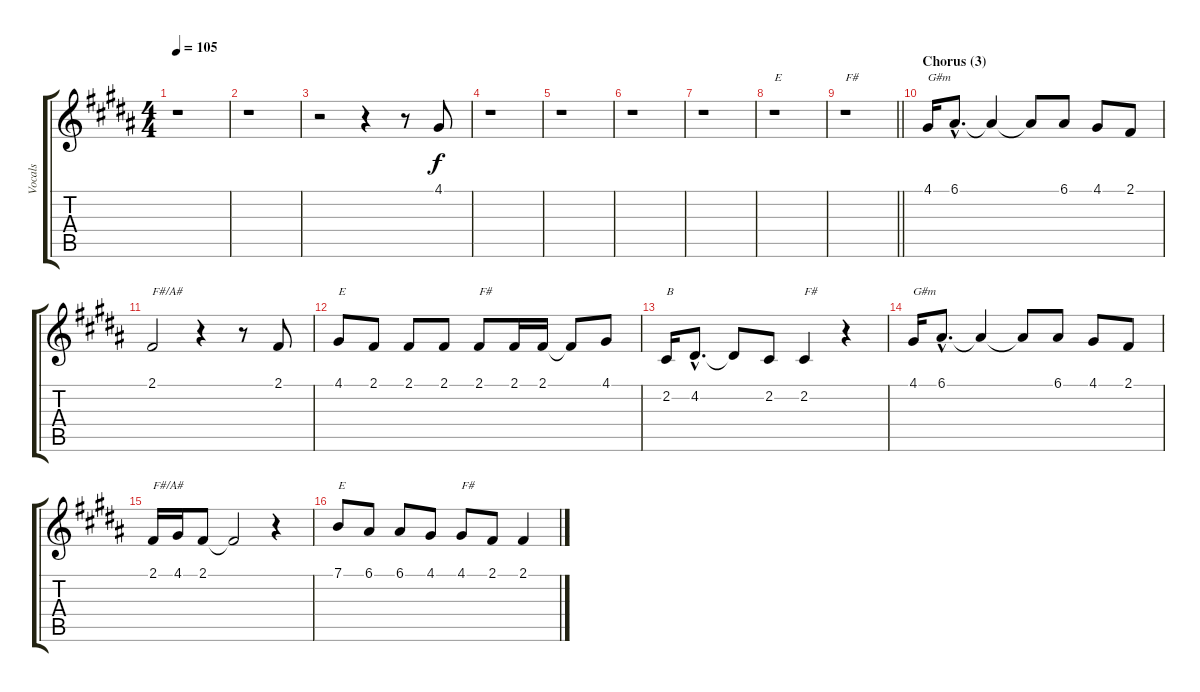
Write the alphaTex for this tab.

\track ("Vocals" "Vocals") {instrument sopranosax}
\staff {score tabs}
\tuning (E4 B3 G3 D3 A2 E2) {hide}
\ts (4 4)
\tempo 105
\clef g2
\ks g#minor
r.1{dy f} |
r.1 |
r.2 r.4 r.8 4.1.8 |
r.1 |
r.1 |
r.1 |
r.1 |
r.1{txt "E"} |
\barLineRight lightlight
r.1{txt "F#"} |
\section ("" "Chorus (3)")
4.1.16{txt "G#m"} 6.1{hac}.8{d} 6.1{t}.4 6.1{t}.8 6.1.8 4.1.8 2.1.8 |
2.1.2{txt "F#/A#"} r.4 r.8 2.1.8 |
4.1.8{txt "E"} 2.1.8 2.1.8 2.1.8 2.1.8{txt "F#"} 2.1.16 2.1.16 2.1{t}.8 4.1.8 |
2.2.16{txt "B"} 4.2{hac}.8{d} 4.2{t}.8 2.2.8 2.2.4{txt "F#"} r.4 |
4.1.16{txt "G#m"} 6.1{hac}.8{d} 6.1{t}.4 6.1{t}.8 6.1.8 4.1.8 2.1.8 |
2.1.16{txt "F#/A#"} 4.1.16 2.1.8 2.1{t}.2 r.4 |
7.1.8{txt "E"} 6.1.8 6.1.8 4.1.8 4.1.8{txt "F#"} 2.1.8 2.1.4
